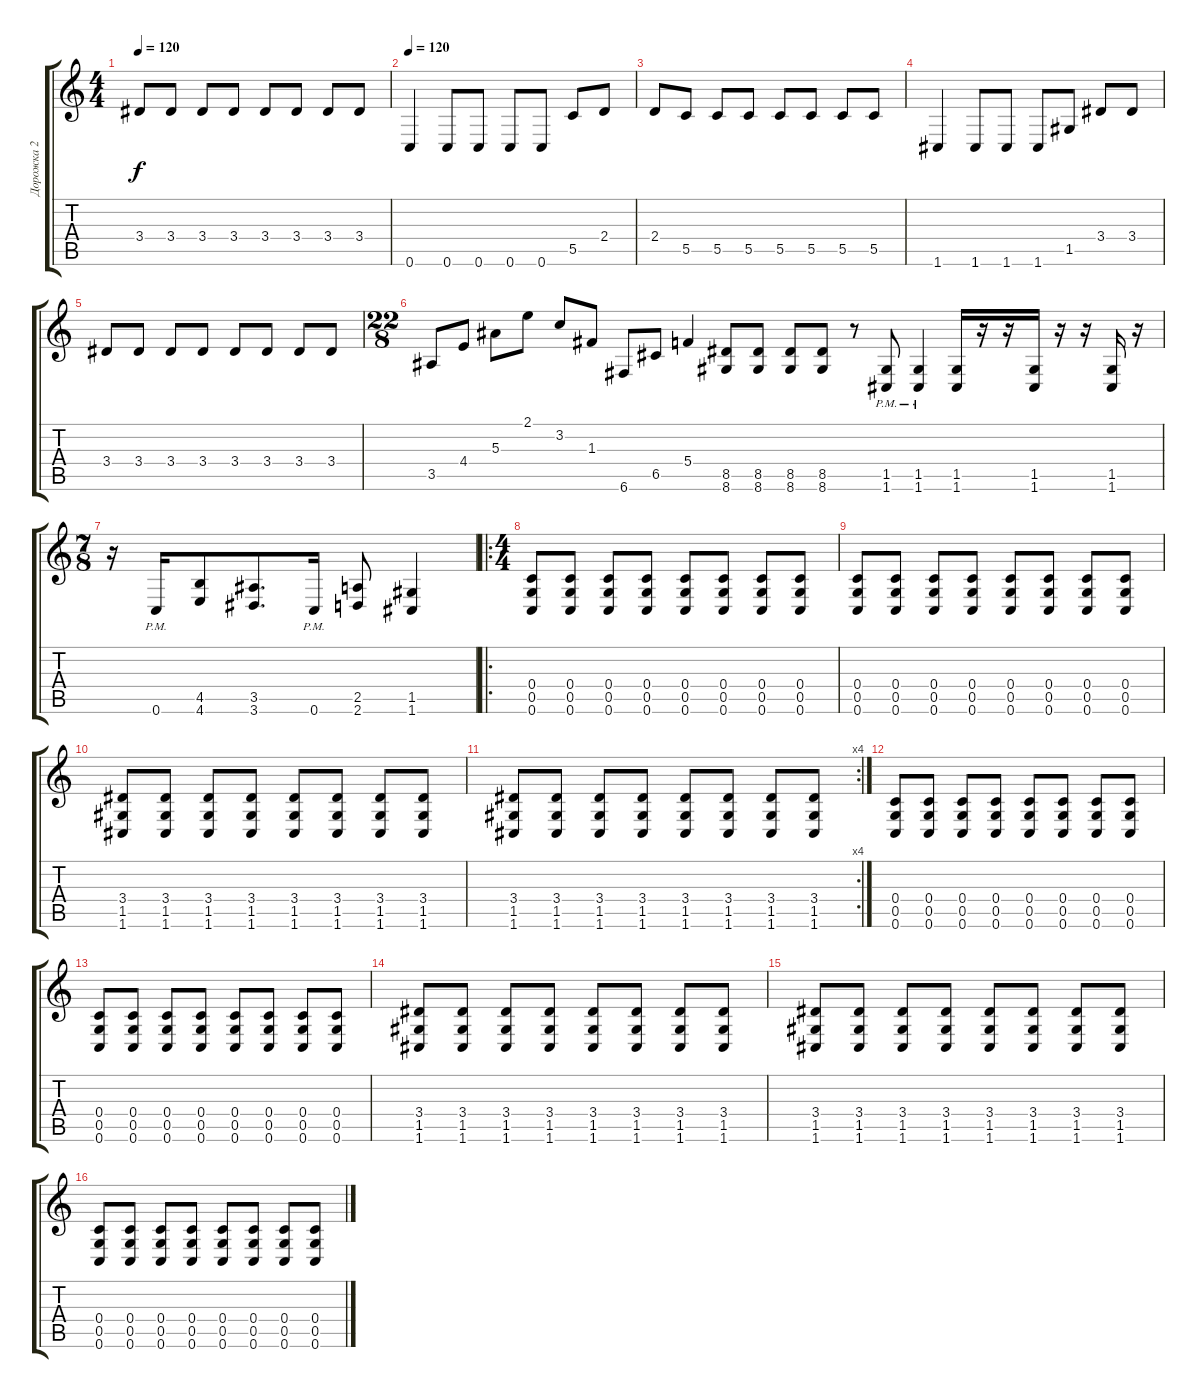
\track ("Дорожка 2" "Дорожка 2") {instrument distortionguitar}
\staff {score tabs}
\tuning (D4 A3 F3 C3 G2 C2) {hide}
\ts (4 4)
\tempo 120
\clef g2
\ks c
3.4.8{dy f} 3.4.8 3.4.8 3.4.8 3.4.8 3.4.8 3.4.8 3.4.8 |
\tempo 120
0.6.4{volume 13} 0.6.8 0.6.8 0.6.8 0.6.8 5.5.8 2.4.8 |
2.4.8 5.5.8 5.5.8 5.5.8 5.5.8 5.5.8 5.5.8 5.5.8 |
1.6.4 1.6.8 1.6.8 1.6.8 1.5.8 3.4.8 3.4.8 |
3.4.8 3.4.8 3.4.8 3.4.8 3.4.8 3.4.8 3.4.8 3.4.8 |
\ts (22 8)
3.5.8{volume 16} 4.4.8 5.3.8 2.1.8 3.2.8 1.3.8 6.6.8 6.5.8 5.4.4 (8.5 8.6).8 (8.5 8.6).8 (8.5 8.6).8 (8.5 8.6).8 r.8 (1.5{pm} 1.6{pm}).8 (1.5{pm} 1.6{pm}).4 (1.5 1.6).16 r.16 r.16 (1.5 1.6).16 r.16 r.16 (1.5 1.6).16 r.16 |
\ts (7 8)
r.16 0.6{pm}.16 (4.5 4.6).8 (3.5 3.6).8{d} 0.6{pm}.16 (2.5 2.6).8 (1.5 1.6).4 |
\ro
\ts (4 4)
(0.4 0.5 0.6).8 (0.4 0.5 0.6).8 (0.4 0.5 0.6).8 (0.4 0.5 0.6).8 (0.4 0.5 0.6).8 (0.4 0.5 0.6).8 (0.4 0.5 0.6).8 (0.4 0.5 0.6).8 |
(0.4 0.5 0.6).8 (0.4 0.5 0.6).8 (0.4 0.5 0.6).8 (0.4 0.5 0.6).8 (0.4 0.5 0.6).8 (0.4 0.5 0.6).8 (0.4 0.5 0.6).8 (0.4 0.5 0.6).8 |
(3.4 1.5 1.6).8 (3.4 1.5 1.6).8 (3.4 1.5 1.6).8 (3.4 1.5 1.6).8 (3.4 1.5 1.6).8 (3.4 1.5 1.6).8 (3.4 1.5 1.6).8 (3.4 1.5 1.6).8 |
\rc 4
(3.4 1.5 1.6).8 (3.4 1.5 1.6).8 (3.4 1.5 1.6).8 (3.4 1.5 1.6).8 (3.4 1.5 1.6).8 (3.4 1.5 1.6).8 (3.4 1.5 1.6).8 (3.4 1.5 1.6).8 |
(0.4 0.5 0.6).8 (0.4 0.5 0.6).8 (0.4 0.5 0.6).8 (0.4 0.5 0.6).8 (0.4 0.5 0.6).8 (0.4 0.5 0.6).8 (0.4 0.5 0.6).8 (0.4 0.5 0.6).8 |
(0.4 0.5 0.6).8 (0.4 0.5 0.6).8 (0.4 0.5 0.6).8 (0.4 0.5 0.6).8 (0.4 0.5 0.6).8 (0.4 0.5 0.6).8 (0.4 0.5 0.6).8 (0.4 0.5 0.6).8 |
(3.4 1.5 1.6).8 (3.4 1.5 1.6).8 (3.4 1.5 1.6).8 (3.4 1.5 1.6).8 (3.4 1.5 1.6).8 (3.4 1.5 1.6).8 (3.4 1.5 1.6).8 (3.4 1.5 1.6).8 |
(3.4 1.5 1.6).8 (3.4 1.5 1.6).8 (3.4 1.5 1.6).8 (3.4 1.5 1.6).8 (3.4 1.5 1.6).8 (3.4 1.5 1.6).8 (3.4 1.5 1.6).8 (3.4 1.5 1.6).8 |
(0.4 0.5 0.6).8 (0.4 0.5 0.6).8 (0.4 0.5 0.6).8 (0.4 0.5 0.6).8 (0.4 0.5 0.6).8 (0.4 0.5 0.6).8 (0.4 0.5 0.6).8 (0.4 0.5 0.6).8
